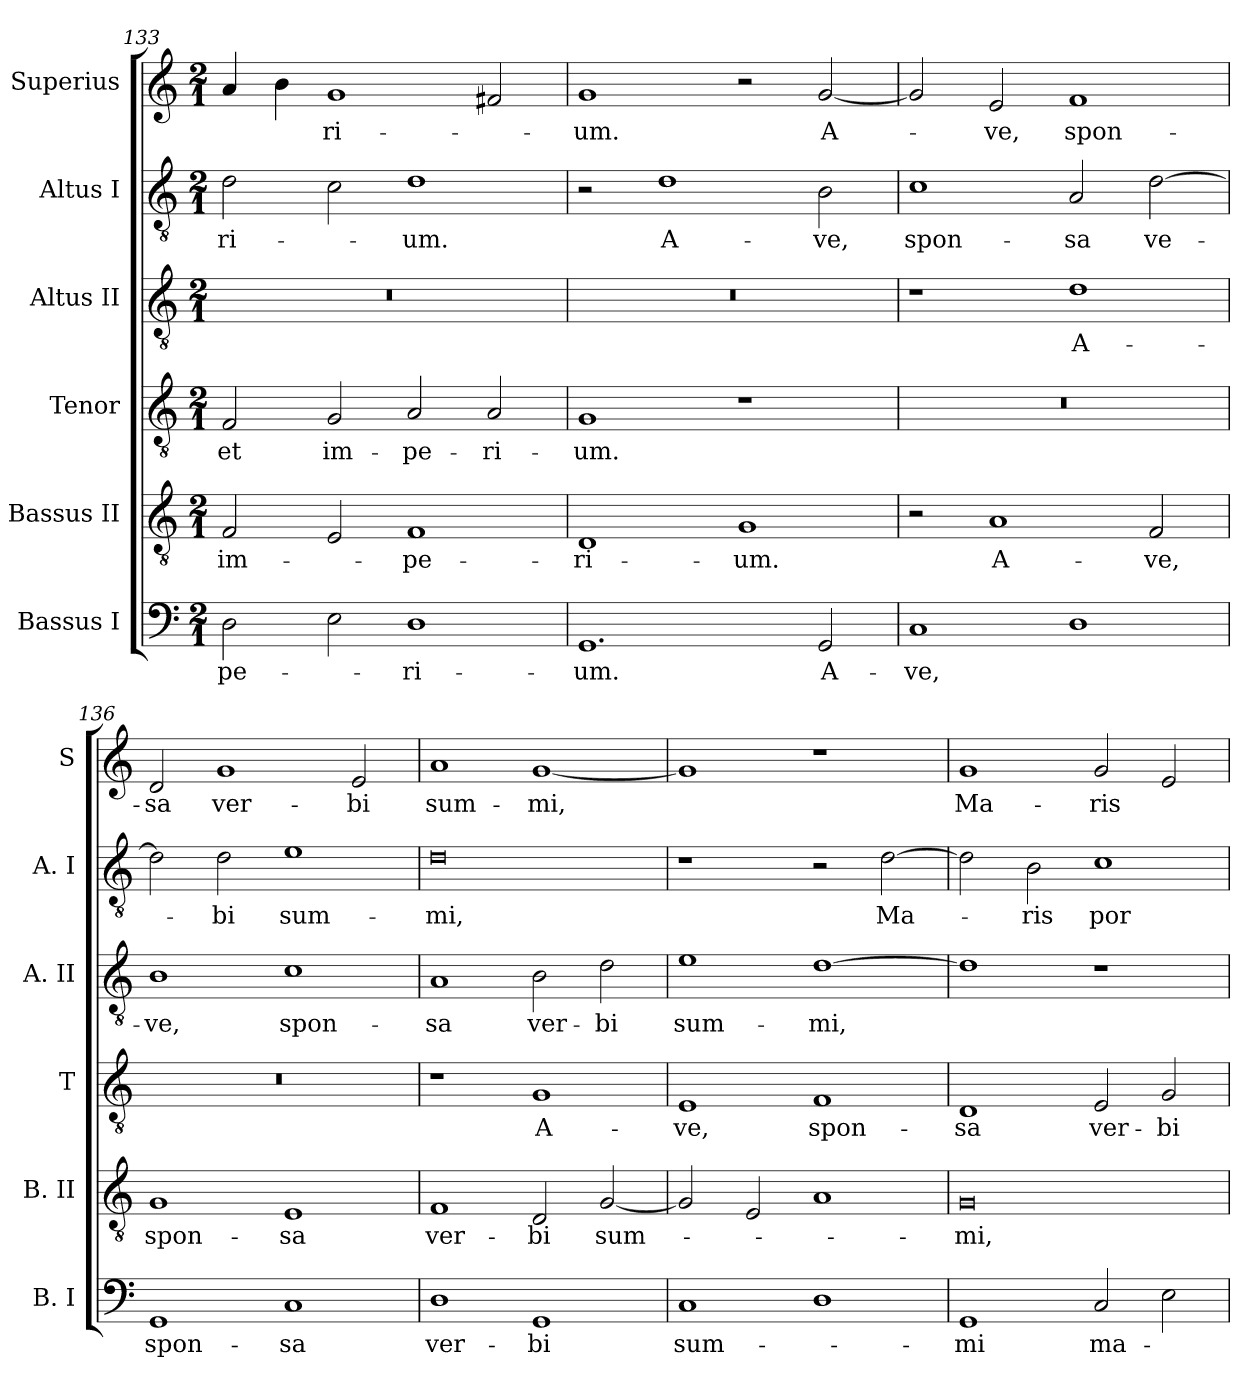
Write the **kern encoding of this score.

**kern	**text	**kern	**text	**kern	**text	**kern	**text	**kern	**text	**kern	**text
*part6	*part6	*part5	*part5	*part4	*part4	*part3	*part3	*part2	*part2	*part1	*part1
*staff6	*staff6	*staff5	*staff5	*staff4	*staff4	*staff3	*staff3	*staff2	*staff2	*staff1	*staff1
*I"Bassus I	*	*I"Bassus II	*	*I"Tenor	*	*I"Altus II	*	*I"Altus I	*	*I"Superius	*
*I'B. I	*	*I'B. II	*	*I'T	*	*I'A. II	*	*I'A. I	*	*I'S	*
*clefF4	*	*clefGv2	*	*clefGv2	*	*clefGv2	*	*clefGv2	*	*clefG2	*
*k[]	*	*k[]	*	*k[]	*	*k[]	*	*k[]	*	*k[]	*
*C:	*	*C:	*	*C:	*	*C:	*	*C:	*	*C:	*
*M2/1	*	*M2/1	*	*M2/1	*	*M2/1	*	*M2/1	*	*M2/1	*
=133	=133	=133	=133	=133	=133	=133	=133	=133	=133	=133	=133
2D	-pe-	2F	im-	2F	et	0r	.	2d	-ri-	4a	.
.	.	.	.	.	.	.	.	.	.	4b	.
2E	.	2E	.	2G	im-	.	.	2c	.	1g	-ri-
1D	-ri-	1F	-pe-	2A	-pe-	.	.	1d	-um.	.	.
.	.	.	.	2A	-ri-	.	.	.	.	2f#X	.
=134	=134	=134	=134	=134	=134	=134	=134	=134	=134	=134	=134
1.GG	-um.	1D	-ri-	1G	-um.	0r	.	2r	.	1g	-um.
.	.	.	.	.	.	.	.	1d	A-	.	.
.	.	1G	-um.	1r	.	.	.	.	.	2r	.
2GG	A-	.	.	.	.	.	.	2B	-ve,	[2g	A-
=135	=135	=135	=135	=135	=135	=135	=135	=135	=135	=135	=135
1C	-ve,	2r	.	0r	.	1r	.	1c	spon-	2g]	.
.	.	1A	A-	.	.	.	.	.	.	2e	-ve,
1D	.	.	.	.	.	1d	A-	2A	-sa	1f	spon-
.	.	2F	-ve,	.	.	.	.	[2d	ve-	.	.
=136	=136	=136	=136	=136	=136	=136	=136	=136	=136	=136	=136
1GG	spon-	1G	spon-	0r	.	1B	-ve,	2d]	.	2d	-sa
.	.	.	.	.	.	.	.	2d	-bi	1g	ver-
1C	-sa	1E	-sa	.	.	1c	spon-	1e	sum-	.	.
.	.	.	.	.	.	.	.	.	.	2e	-bi
=137	=137	=137	=137	=137	=137	=137	=137	=137	=137	=137	=137
1D	ver-	1F	ver-	1r	.	1A	-sa	0d	-mi,	1a	sum-
1GG	-bi	2D	-bi	1G	A-	2B	ver-	.	.	[1g	-mi,
.	.	[2G	sum-	.	.	2d	-bi	.	.	.	.
=138	=138	=138	=138	=138	=138	=138	=138	=138	=138	=138	=138
1C	sum-	2G]	.	1E	-ve,	1e	sum-	1r	.	1g]	.
.	.	2E	.	.	.	.	.	.	.	.	.
1D	.	1A	.	1F	spon-	[1d	-mi,	2r	.	1r	.
.	.	.	.	.	.	.	.	[2d	Ma-	.	.
=139	=139	=139	=139	=139	=139	=139	=139	=139	=139	=139	=139
1GG	-mi	0G	-mi,	1D	-sa	1d]	.	2d]	.	1g	Ma-
.	.	.	.	.	.	.	.	2B	-ris	.	.
2C	ma-	.	.	2E	ver-	1r	.	1c	por-	2g	-ris
2E	.	.	.	2G	-bi	.	.	.	.	2e	.
=	=	=	=	=	=	=	=	=	=	=	=
*-	*-	*-	*-	*-	*-	*-	*-	*-	*-	*-	*-
